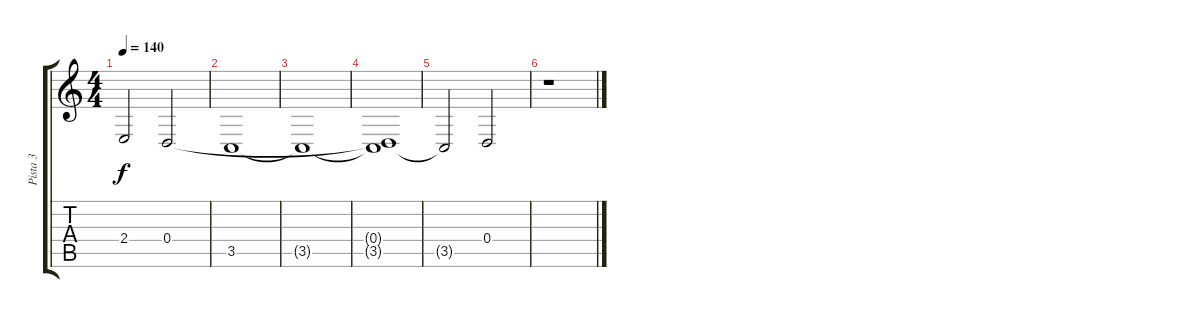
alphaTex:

\track ("Pista 3" "Pista 3") {instrument synthstrings2}
\staff {score tabs}
\tuning (E4 B3 G3 D3 A2 E2) {hide}
\ts (4 4)
\tempo 140
\clef g2
\ks c
2.4{t}.2{dy f} 0.4.2 |
3.5.1 |
3.5{t}.1 |
(0.4{t} 3.5{t}).1 |
3.5{t}.2 0.4.2 |
r.1
